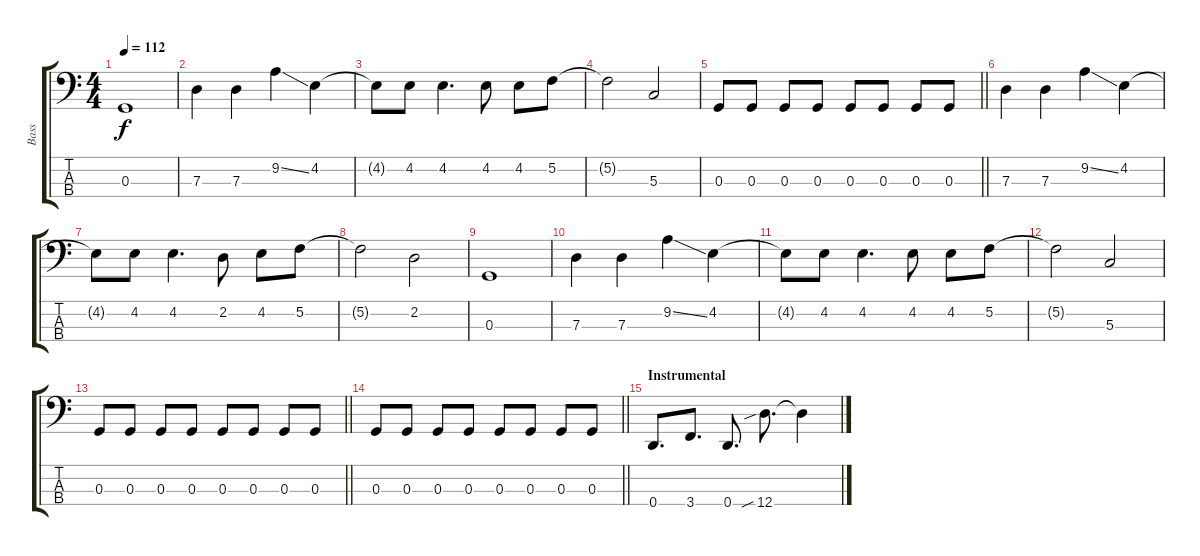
\track ("Bass" "Bass") {instrument electricbassfinger}
\staff {score tabs}
\tuning (F2 C2 G1 D1) {hide}
\ts (4 4)
\tempo 112
\clef f4
\ks c
0.3.1{dy f} |
7.3.4 7.3.4 9.2{ss}.4 4.2.4 |
4.2{t}.8 4.2.8 4.2.4{d} 4.2.8 4.2.8 5.2.8 |
5.2{t}.2 5.3.2 |
\barLineRight lightlight
0.3.8 0.3.8 0.3.8 0.3.8 0.3.8 0.3.8 0.3.8 0.3.8 |
\section ("" "")
7.3.4 7.3.4 9.2{ss}.4 4.2.4 |
4.2{t}.8 4.2.8 4.2.4{d} 2.2.8 4.2.8 5.2.8 |
5.2{t}.2 2.2.2 |
0.3.1 |
7.3.4 7.3.4 9.2{ss}.4 4.2.4 |
4.2{t}.8 4.2.8 4.2.4{d} 4.2.8 4.2.8 5.2.8 |
5.2{t}.2 5.3.2 |
\barLineRight lightlight
0.3.8 0.3.8 0.3.8 0.3.8 0.3.8 0.3.8 0.3.8 0.3.8 |
\barLineRight lightlight
0.3.8 0.3.8 0.3.8 0.3.8 0.3.8 0.3.8 0.3.8 0.3.8 |
\section ("" "Instrumental")
0.4.8{d} 3.4.8{d} 0.4.8{d} 12.4{sib}.8{d} 12.4{t}.4
